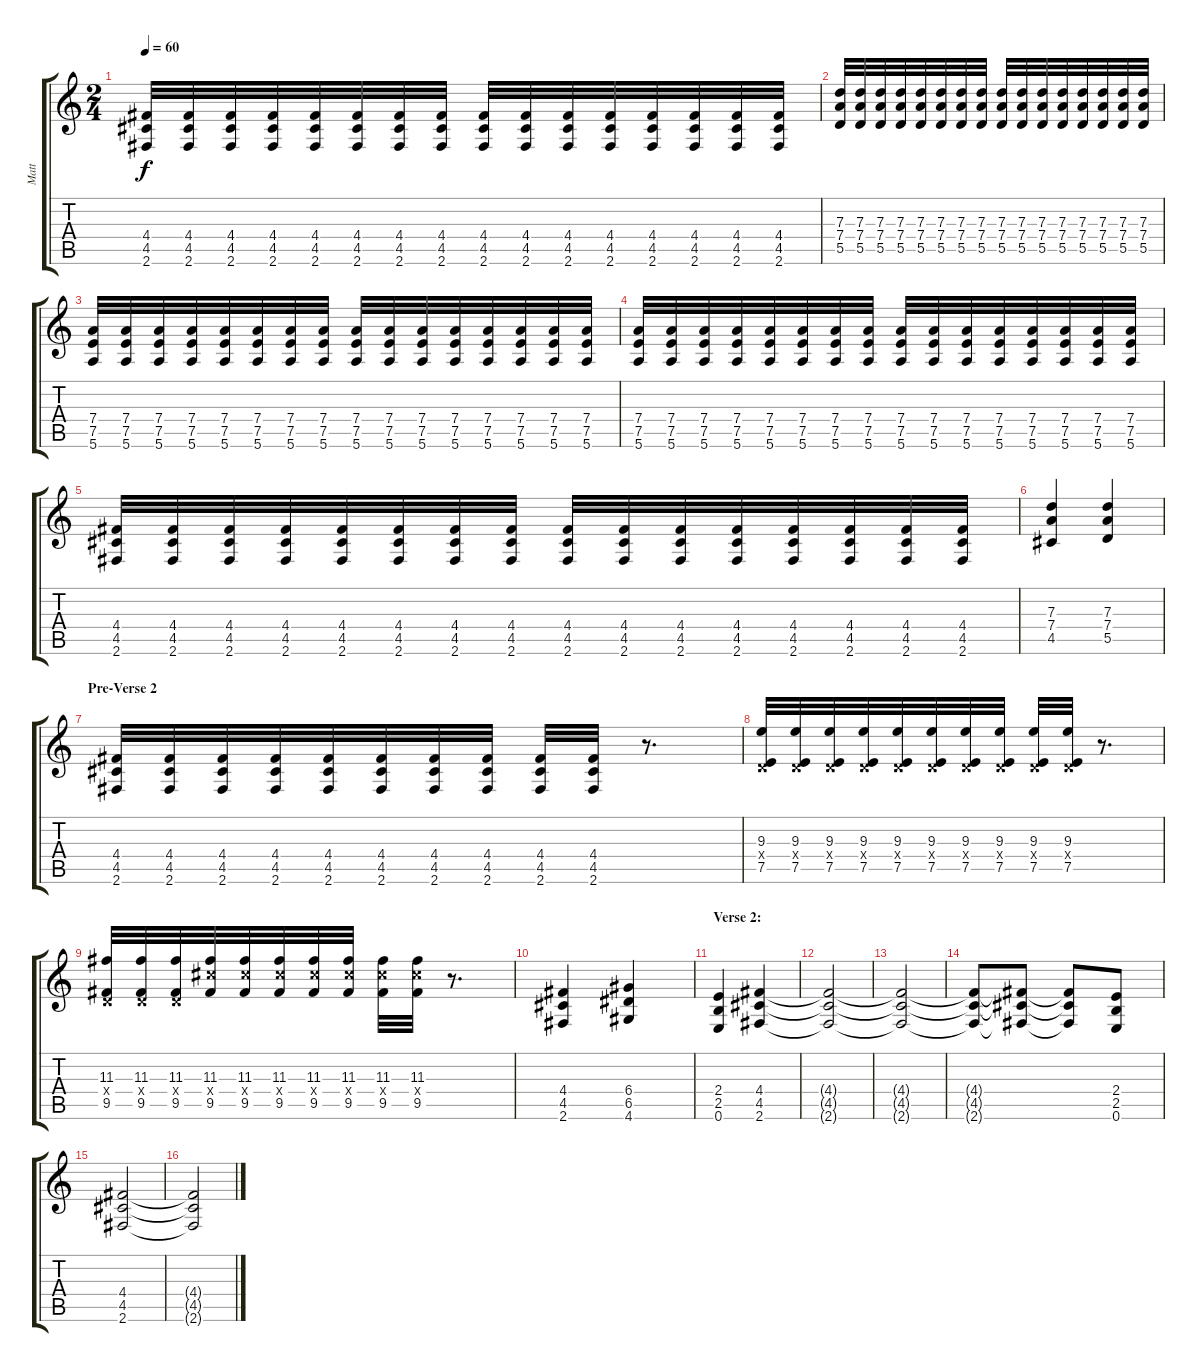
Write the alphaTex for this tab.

\track ("Matt" "Matt") {instrument distortionguitar}
\staff {score tabs}
\tuning (E4 B3 G3 D3 A2 E2) {hide}
\ts (2 4)
\tempo 60
\clef g2
\ks c
(4.4 4.5 2.6).32{dy f} (4.4 4.5 2.6).32 (4.4 4.5 2.6).32 (4.4 4.5 2.6).32 (4.4 4.5 2.6).32 (4.4 4.5 2.6).32 (4.4 4.5 2.6).32 (4.4 4.5 2.6).32 (4.4 4.5 2.6).32 (4.4 4.5 2.6).32 (4.4 4.5 2.6).32 (4.4 4.5 2.6).32 (4.4 4.5 2.6).32 (4.4 4.5 2.6).32 (4.4 4.5 2.6).32 (4.4 4.5 2.6).32 |
(7.3 7.4 5.5).32 (7.3 7.4 5.5).32 (7.3 7.4 5.5).32 (7.3 7.4 5.5).32 (7.3 7.4 5.5).32 (7.3 7.4 5.5).32 (7.3 7.4 5.5).32 (7.3 7.4 5.5).32 (7.3 7.4 5.5).32 (7.3 7.4 5.5).32 (7.3 7.4 5.5).32 (7.3 7.4 5.5).32 (7.3 7.4 5.5).32 (7.3 7.4 5.5).32 (7.3 7.4 5.5).32 (7.3 7.4 5.5).32 |
(7.4 7.5 5.6).32 (7.4 7.5 5.6).32 (7.4 7.5 5.6).32 (7.4 7.5 5.6).32 (7.4 7.5 5.6).32 (7.4 7.5 5.6).32 (7.4 7.5 5.6).32 (7.4 7.5 5.6).32 (7.4 7.5 5.6).32 (7.4 7.5 5.6).32 (7.4 7.5 5.6).32 (7.4 7.5 5.6).32 (7.4 7.5 5.6).32 (7.4 7.5 5.6).32 (7.4 7.5 5.6).32 (7.4 7.5 5.6).32 |
(7.4 7.5 5.6).32 (7.4 7.5 5.6).32 (7.4 7.5 5.6).32 (7.4 7.5 5.6).32 (7.4 7.5 5.6).32 (7.4 7.5 5.6).32 (7.4 7.5 5.6).32 (7.4 7.5 5.6).32 (7.4 7.5 5.6).32 (7.4 7.5 5.6).32 (7.4 7.5 5.6).32 (7.4 7.5 5.6).32 (7.4 7.5 5.6).32 (7.4 7.5 5.6).32 (7.4 7.5 5.6).32 (7.4 7.5 5.6).32 |
(4.4 4.5 2.6).32 (4.4 4.5 2.6).32 (4.4 4.5 2.6).32 (4.4 4.5 2.6).32 (4.4 4.5 2.6).32 (4.4 4.5 2.6).32 (4.4 4.5 2.6).32 (4.4 4.5 2.6).32 (4.4 4.5 2.6).32 (4.4 4.5 2.6).32 (4.4 4.5 2.6).32 (4.4 4.5 2.6).32 (4.4 4.5 2.6).32 (4.4 4.5 2.6).32 (4.4 4.5 2.6).32 (4.4 4.5 2.6).32 |
(7.3 7.4 4.5).4 (7.3 7.4 5.5).4 |
\section ("" "Pre-Verse 2")
(4.4 4.5 2.6).32 (4.4 4.5 2.6).32 (4.4 4.5 2.6).32 (4.4 4.5 2.6).32 (4.4 4.5 2.6).32 (4.4 4.5 2.6).32 (4.4 4.5 2.6).32 (4.4 4.5 2.6).32 (4.4 4.5 2.6).32 (4.4 4.5 2.6).32 r.8{d} |
(9.3 0.4{x} 7.5).32 (9.3 0.4{x} 7.5).32 (9.3 0.4{x} 7.5).32 (9.3 0.4{x} 7.5).32 (9.3 0.4{x} 7.5).32 (9.3 0.4{x} 7.5).32 (9.3 0.4{x} 7.5).32 (9.3 0.4{x} 7.5).32 (9.3 0.4{x} 7.5).32 (9.3 0.4{x} 7.5).32 r.8{d} |
(11.3 0.4{x} 9.5).32 (11.3 0.4{x} 9.5).32 (11.3 0.4{x} 9.5).32 (11.3 11.4{x} 9.5).32 (11.3 11.4{x} 9.5).32 (11.3 11.4{x} 9.5).32 (11.3 11.4{x} 9.5).32 (11.3 11.4{x} 9.5).32 (11.3 11.4{x} 9.5).32 (11.3 11.4{x} 9.5).32 r.8{d} |
(4.4 4.5 2.6).4 (6.4 6.5 4.6).4 |
\section ("" "Verse 2:")
(2.4 2.5 0.6).4 (4.4 4.5 2.6).4 |
(4.4{t} 4.5{t} 2.6{t}).2 |
(4.4{t} 4.5{t} 2.6{t}).2 |
(4.4{t} 4.5{t} 2.6{t}).8 (4.4{t} 4.5{t} 2.6{t}).8 (4.4{t} 4.5{t} 2.6{t}).8 (2.4 2.5 0.6).8 |
(4.4 4.5 2.6).2{volume 8} |
(4.4{t} 4.5{t} 2.6{t}).2{volume 8}
